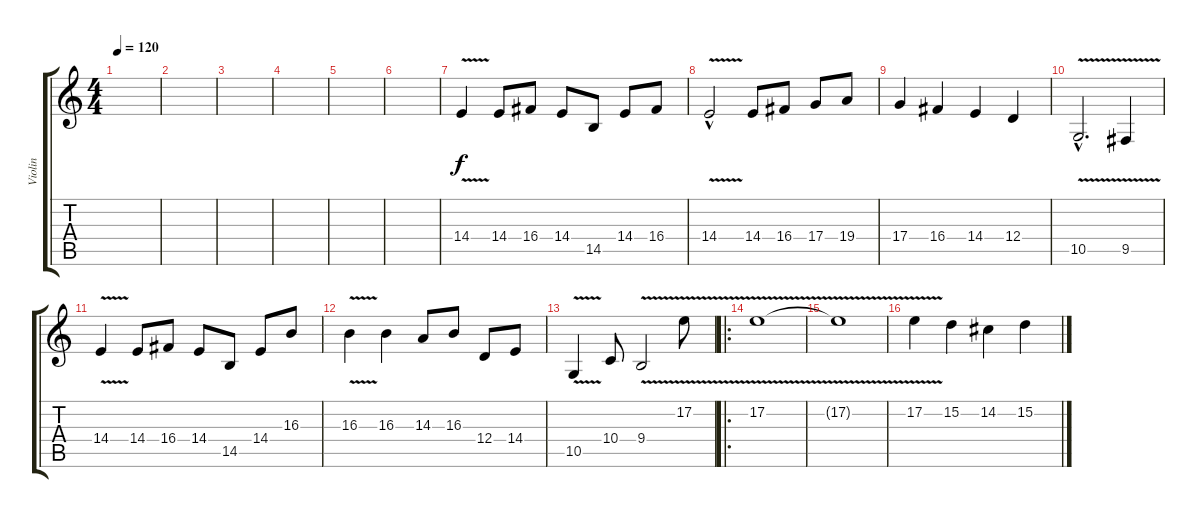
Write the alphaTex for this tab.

\track ("Violin" "Violin") {instrument violin}
\staff {score tabs}
\tuning (E4 B3 G3 D3 A2 E2) {hide}
\ts (4 4)
\tempo 120
\clef g2
\ks c
|
|
|
|
|
|
14.4{v}.4 14.4.8 16.4.8 14.4.8 14.5.8 14.4.8 16.4.8 |
14.4{v hac}.2 14.4.8 16.4.8 17.4.8 19.4.8 |
17.4.4 16.4.4 14.4.4 12.4.4 |
10.5{v hac}.2{d} 9.5{v}.4 |
14.4{v}.4 14.4.8 16.4.8 14.4.8 14.5.8 14.4.8 16.3.8 |
16.3{v}.4 16.3.4 14.3.8 16.3.8 12.4.8 14.4.8 |
10.5{v}.4 10.4.8 9.4{v}.2 17.2{v}.8 |
\ro
17.2{v}.1 |
17.2{t}.1 |
17.2{v}.4 15.2.4 14.2.4 15.2.4
